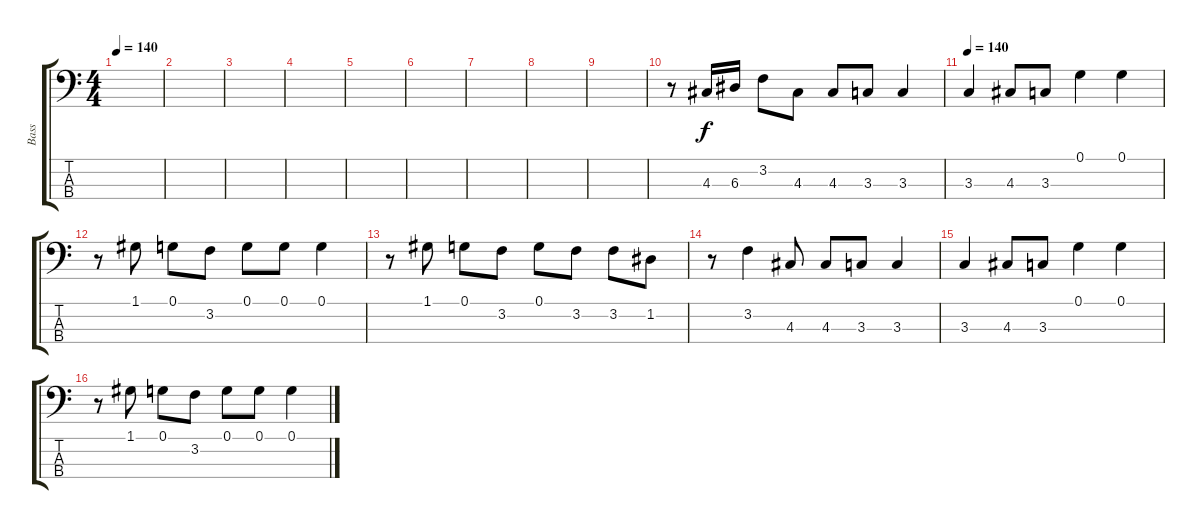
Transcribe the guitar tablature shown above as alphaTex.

\track ("Bass" "Bass") {instrument electricbassfinger}
\staff {score tabs}
\tuning (G2 D2 A1 E1) {hide}
\ts (4 4)
\tempo 140
\clef f4
\ks c
|
|
|
|
|
|
|
|
|
r.8 4.3.16 6.3.16 3.2.8 4.3.8 4.3.8 3.3.8 3.3.4 |
\tempo 140
3.3.4 4.3.8 3.3.8 0.1.4 0.1.4 |
r.8 1.1.8 0.1.8 3.2.8 0.1.8 0.1.8 0.1.4 |
r.8 1.1.8 0.1.8 3.2.8 0.1.8 3.2.8 3.2.8 1.2.8 |
r.8 3.2.4 4.3.8 4.3.8 3.3.8 3.3.4 |
3.3.4 4.3.8 3.3.8 0.1.4 0.1.4 |
r.8 1.1.8 0.1.8 3.2.8 0.1.8 0.1.8 0.1.4
